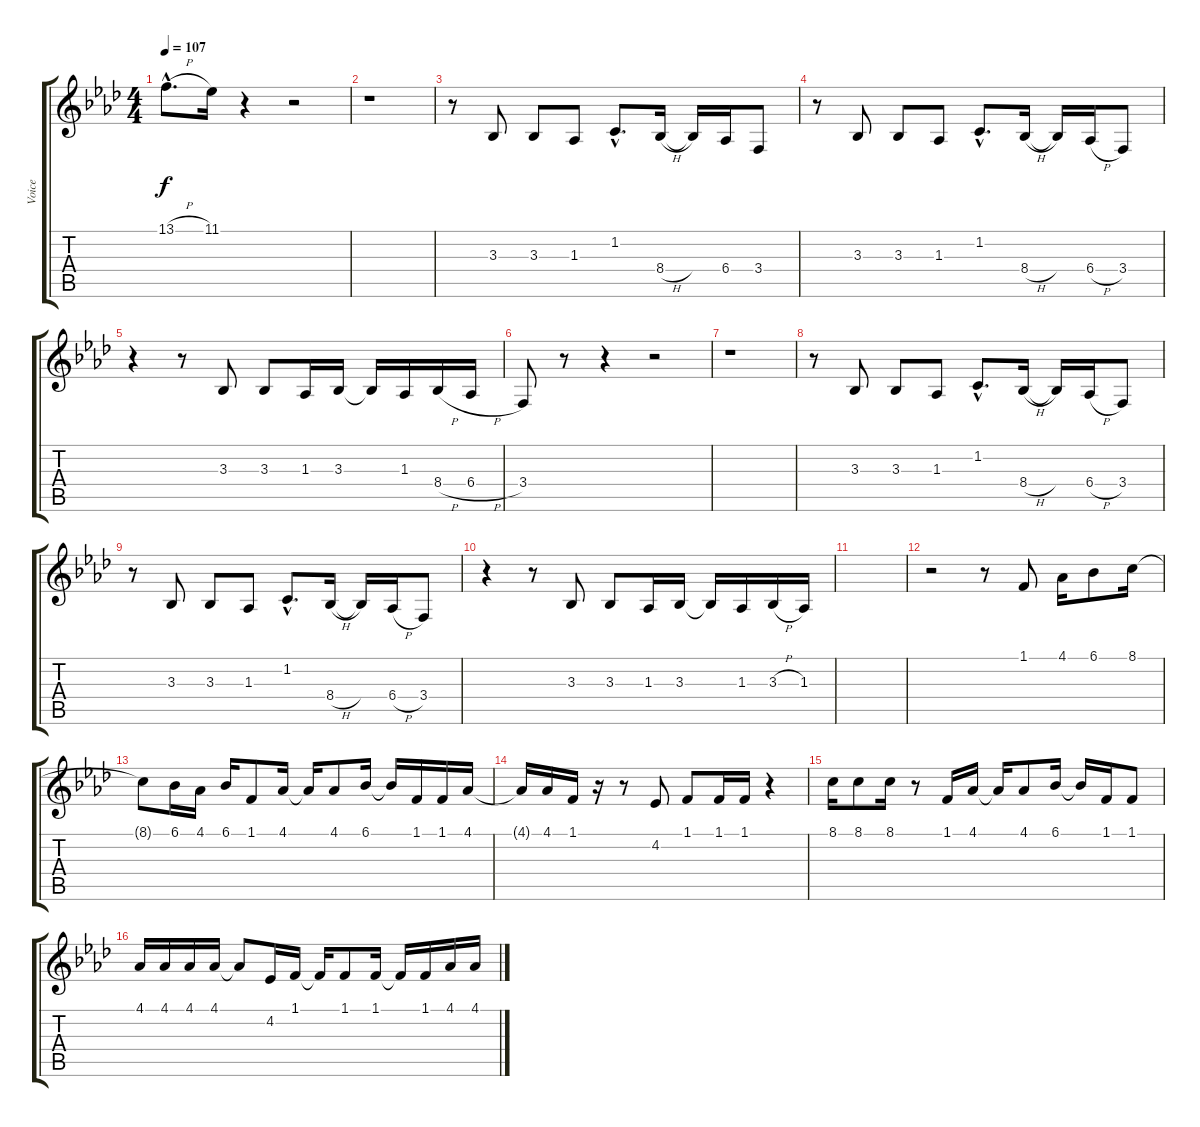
\track ("Voice" "Voice") {instrument lead6voice}
\staff {score tabs}
\tuning (E4 B3 G3 D3 A2 E2) {hide}
\ts (4 4)
\tempo 107
\clef g2
\ks ab
13.1{h hac}.8{d dy f} 11.1.16 r.4 r.2 |
r.1 |
r.8 3.3.8 3.3.8 1.3.8 1.2{hac}.8{d} 8.4{h}.16 8.4{t}.16 6.4.16 3.4.8 |
r.8 3.3.8 3.3.8 1.3.8 1.2{hac}.8{d} 8.4{h}.16 8.4{t}.16 6.4{h}.16 3.4.8 |
r.4 r.8 3.3.8 3.3.8 1.3.16 3.3.16 3.3{t}.16 1.3.16 8.4{h}.16 6.4{h}.16 |
3.4.8 r.8 r.4 r.2 |
r.1 |
r.8 3.3.8 3.3.8 1.3.8 1.2{hac}.8{d} 8.4{h}.16 8.4{t}.16 6.4{h}.16 3.4.8 |
r.8 3.3.8 3.3.8 1.3.8 1.2{hac}.8{d} 8.4{h}.16 8.4{t}.16 6.4{h}.16 3.4.8 |
r.4 r.8 3.3.8 3.3.8 1.3.16 3.3.16 3.3{t}.16 1.3.16 3.3{h}.16 1.3.16 |
|
r.2 r.8 1.1.8 4.1.16 6.1.8 8.1.16 |
8.1{t}.8 6.1.16 4.1.16 6.1.16 1.1.8 4.1.16 4.1{t}.16 4.1.8 6.1.16 6.1{t}.16 1.1.16 1.1.16 4.1.16 |
4.1{t}.16 4.1.16 1.1.16 r.16 r.8 4.2.8 1.1.8 1.1.16 1.1.16 r.4 |
8.1.16 8.1.8 8.1.16 r.8 1.1.16 4.1.16 4.1{t}.16 4.1.8 6.1.16 6.1{t}.16 1.1.16 1.1.8 |
4.1.16 4.1.16 4.1.16 4.1.16 4.1{t}.8 4.2.16 1.1.16 1.1{t}.16 1.1.8 1.1.16 1.1{t}.16 1.1.16 4.1.16 4.1.16
